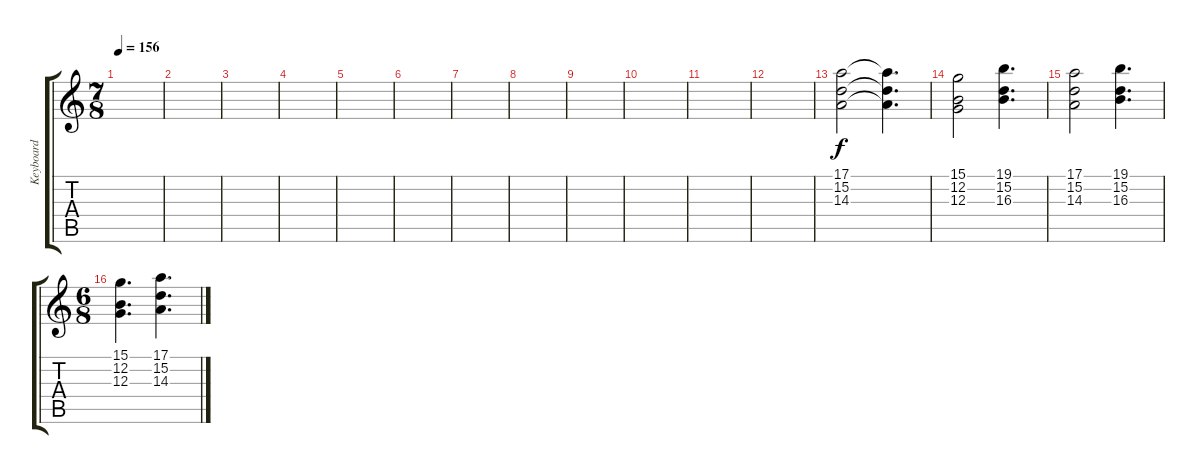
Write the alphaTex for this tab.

\track ("Keyboard" "Keyboard") {instrument stringensemble1}
\staff {score tabs}
\tuning (E4 B3 G3 D3 A2 E2) {hide}
\ts (7 8)
\tempo 156
\clef g2
\ks c
|
|
|
|
|
|
|
|
|
|
|
|
(17.1 15.2 14.3).2 (17.1{t} 15.2{t} 14.3{t}).4{d} |
(15.1 12.2 12.3).2 (19.1 15.2 16.3).4{d} |
(17.1 15.2 14.3).2 (19.1 15.2 16.3).4{d} |
\ts (6 8)
(15.1 12.2 12.3).4{d} (17.1 15.2 14.3).4{d}
